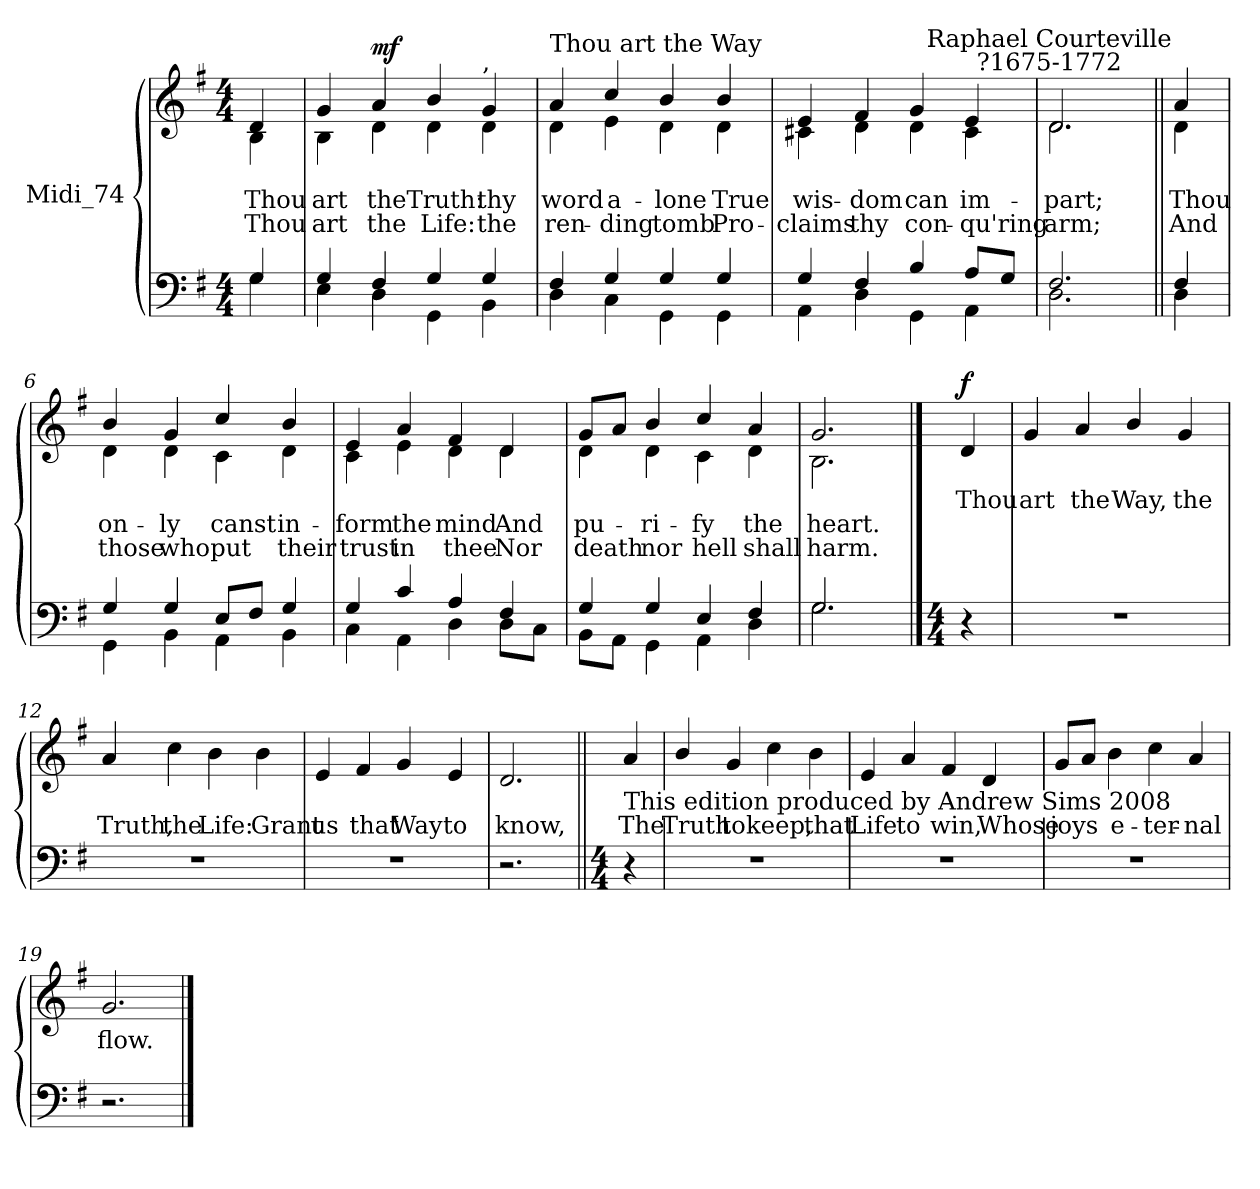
**kern	**kern	**text	**text	**text	**dynam
*part2	*part1	*part1	*part1	*part1	*part1
*staff2	*staff1	*staff1	*staff1	*staff1	*staff1
*I"Midi_74	*I"Midi_74	*	*	*	*
*clefF4	*clefG2	*	*	*	*
*k[f#]	*k[f#]	*	*	*	*
*G:	*G:	*	*	*	*
*M4/4	*M4/4	*	*	*	*
=	=	=	=	=	=
*^	*	*	*	*	*
!	!	!LO:TX:a:cj:t=George Doane\n1799-1859	!	!	!	!
!	!	!	!LO:LY:b	!	!LO:LY:b	!
*	*	*^	*	*	*	*
!	!	!	!	!	!LO:LY:b	!	!LO:DY:b
!	!	!	!	!	!	!	!LO:DY:n=1:b
4G/	4G\	4d/	4B\	.	Thou	Thou	mp mp
=1	=1	=1	=1	=1	=1	=1	=1
!	!	!	!	!LO:LY:b	!	!LO:LY:b	!
!	!	!	!	!	!LO:LY:b	!	!
4G/	4E\	4g/	4B\	.	art	art	.
!	!	!	!	!LO:LY:b	!	!LO:LY:b	!
!	!	!	!	!	!LO:LY:b	!	!LO:DY:b
4F#/	4D\	4a/	4d\	.	the	the	mf
!	!	!	!	!LO:LY:b	!	!LO:LY:b	!
!	!	!	!	!	!LO:LY:b	!	!
4G/	4GG\	4b/	4d\	.	Truth:	Life:	.
!	!	!LO:TX:a:t=,	!	!	!	!	!
!	!	!	!	!LO:LY:b	!	!LO:LY:b	!
!	!	!	!	!	!LO:LY:b	!	!
4G/	4BB\	4g/	4d\	.	thy	the	.
=2	=2	=2	=2	=2	=2	=2	=2
!	!	!LO:TX:a:t=Thou art the Way	!	!	!	!	!
!	!	!	!	!LO:LY:b	!	!LO:LY:b	!
!	!	!	!	!	!LO:LY:b	!	!
4F#/	4D\	4a/	4d\	.	-word	ren-	.
!	!	!	!	!LO:LY:b	!	!LO:LY:b	!
!	!	!	!	!	!LO:LY:b	!	!
4G/	4C\	4cc/	4e\	.	a-	-ding	.
!	!	!	!	!LO:LY:b	!	!LO:LY:b	!
!	!	!	!	!	!LO:LY:b	!	!
4G/	4GG\	4b/	4d\	.	-lone	tomb	.
!	!	!	!	!LO:LY:b	!	!LO:LY:b	!
!	!	!	!	!	!LO:LY:b	!	!
4G/	4GG\	4b/	4d\	.	True	Pro-	.
=3	=3	=3	=3	=3	=3	=3	=3
!	!	!	!	!LO:LY:b	!	!LO:LY:b	!
!	!	!	!	!	!LO:LY:b	!	!
4G/	4AA\	4e/	4c#X\	.	wis-	claims	.
!	!	!	!	!LO:LY:b	!	!LO:LY:b	!
!	!	!	!	!	!LO:LY:b	!	!
4F#/	4D\	4f#/	4d\	.	-dom	thy	.
!	!	!	!	!LO:LY:b	!	!LO:LY:b	!
!	!	!	!	!	!LO:LY:b	!	!
4B/	4GG\	4g/	4d\	.	can	con-	.
!	!	!	!	!LO:LY:b	!	!LO:LY:b	!
!	!	!	!	!	!LO:LY:b	!	!
8A/L	4AA\	4e/	4c#\	.	im-	qu'ring	.
8G/J	.	.	.	.	.	.	.
=4	=4	=4	=4	=4	=4	=4	=4
!	!	!LO:TX:a:cj:t=Raphael Courteville\n?1675-1772	!	!	!	!	!
!	!	!	!	!LO:LY:b	!	!LO:LY:b	!
!	!	!	!	!	!LO:LY:b	!	!
2.F#/	2.D\	2.d/	2.d\	.	part;	arm;	.
!!LO:LB:g=z	!!
=5||	=5||	=5||	=5||	=5||	=5||	=5||	=5||
!	!	!	!	!LO:LY:b	!	!LO:LY:b	!
!	!	!	!	!	!LO:LY:b	!	!
4F#/	4D\	4a/	4d\	.	Thou	And	.
=6	=6	=6	=6	=6	=6	=6	=6
!	!	!	!	!LO:LY:b	!	!LO:LY:b	!
!	!	!	!	!	!LO:LY:b	!	!
4G/	4GG\	4b/	4d\	.	on-	those	.
!	!	!	!	!LO:LY:b	!	!LO:LY:b	!
!	!	!	!	!	!LO:LY:b	!	!
4G/	4BB\	4g/	4d\	.	-ly	who	.
!	!	!	!	!LO:LY:b	!	!LO:LY:b	!
!	!	!	!	!	!LO:LY:b	!	!
8E/L	4AA\	4cc/	4c\	.	canst	put	.
8F#/J	.	.	.	.	.	.	.
!	!	!	!	!LO:LY:b	!	!LO:LY:b	!
!	!	!	!	!	!LO:LY:b	!	!
4G/	4BB\	4b/	4d\	.	in-	their	.
=7	=7	=7	=7	=7	=7	=7	=7
!	!	!	!	!LO:LY:b	!	!LO:LY:b	!
!	!	!	!	!	!LO:LY:b	!	!
4G/	4C\	4e/	4c\	.	form	-trust	.
!	!	!	!	!LO:LY:b	!	!LO:LY:b	!
!	!	!	!	!	!LO:LY:b	!	!
4c/	4AA\	4a/	4e\	.	the	in	.
!	!	!	!	!LO:LY:b	!	!LO:LY:b	!
!	!	!	!	!	!LO:LY:b	!	!
4A/	4D\	4f#/	4d\	.	mind	thee	.
!	!	!	!	!LO:LY:b	!	!LO:LY:b	!
!	!	!	!	!	!LO:LY:b	!	!
4F#/	8D\L	4d/	4d\	.	And	Nor	.
.	8C\J	.	.	.	.	.	.
=8	=8	=8	=8	=8	=8	=8	=8
!	!	!	!	!LO:LY:b	!	!LO:LY:b	!
!	!	!	!	!	!LO:LY:b	!	!
4G/	8BB\L	8g/L	4d\	.	pu-	death	.
.	8AA\J	8a/J	.	.	.	.	.
!	!	!	!	!LO:LY:b	!	!LO:LY:b	!
!	!	!	!	!	!LO:LY:b	!	!
4G/	4GG\	4b/	4d\	.	-ri-	nor	.
!	!	!	!	!LO:LY:b	!	!LO:LY:b	!
!	!	!	!	!	!LO:LY:b	!	!
4E/	4AA\	4cc/	4c\	.	-fy	hell	.
!	!	!	!	!LO:LY:b	!	!LO:LY:b	!
!	!	!	!	!	!LO:LY:b	!	!
4F#/	4D\	4a/	4d\	.	the	shall	.
=9	=9	=9	=9	=9	=9	=9	=9
!	!	!	!	!LO:LY:b	!	!LO:LY:b	!
!	!	!	!	!	!LO:LY:b	!	!
2.G/	2.G\	2.g/	2.B\	.	heart.	harm.	.
*v	*v	*	*	*	*	*	*
*	*v	*v	*	*	*	*
!!LO:LB:g=z
==10	==10	==10	==10	==10	==10
*M4/4	*	*	*	*	*
*^	*^	*	*	*	*
!	!	!	!	!LO:LY:b	!	!	!LO:DY:b
*v	*v	*	*	*	*	*	*
*	*v	*v	*	*	*	*
4r	4d	Thou	.	.	f
=11	=11	=11	=11	=11	=11
!	!	!LO:LY:b	!	!	!
1r	4g	art	.	.	.
!	!	!LO:LY:b	!	!	!
.	4a	the	.	.	.
!	!	!LO:LY:b	!	!	!
.	4b/	Way,	.	.	.
!	!	!LO:LY:b	!	!	!
.	4g	the	.	.	.
=12	=12	=12	=12	=12	=12
!	!	!LO:LY:b	!	!	!
1r	4a	Truth,	.	.	.
!	!	!LO:LY:b	!	!	!
.	4cc	the	.	.	.
!	!	!LO:LY:b	!	!	!
.	4b	Life:	.	.	.
!	!	!LO:LY:b	!	!	!
.	4b	Grant	.	.	.
=13	=13	=13	=13	=13	=13
!	!	!LO:LY:b	!	!	!
1r	4e	us	.	.	.
!	!	!LO:LY:b	!	!	!
.	4f#	that	.	.	.
!	!	!LO:LY:b	!	!	!
.	4g	Way	.	.	.
!	!	!LO:LY:b	!	!	!
.	4e	to	.	.	.
=14	=14	=14	=14	=14	=14
!	!	!LO:LY:b	!	!	!
2.r	2.d	know,	.	.	.
!!LO:LB:g=z
=15||	=15||	=15||	=15||	=15||	=15||
*M4/4	*	*	*	*	*
!	!LO:TX:b:t=This edition produced by Andrew Sims 2008	!	!	!	!
!	!	!LO:LY:b	!	!	!
4r	4a	The	.	.	.
=16	=16	=16	=16	=16	=16
!	!	!LO:LY:b	!	!	!
1r	4b/	Truth	.	.	.
!	!	!LO:LY:b	!	!	!
.	4g	to	.	.	.
!	!	!LO:LY:b	!	!	!
.	4cc	keep,	.	.	.
!	!	!LO:LY:b	!	!	!
.	4b	that	.	.	.
=17	=17	=17	=17	=17	=17
!	!	!LO:LY:b	!	!	!
1r	4e	Life	.	.	.
!	!	!LO:LY:b	!	!	!
.	4a	to	.	.	.
!	!	!LO:LY:b	!	!	!
.	4f#	win,	.	.	.
!	!	!LO:LY:b	!	!	!
.	4d	Whose	.	.	.
=18	=18	=18	=18	=18	=18
!	!	!LO:LY:b	!	!	!
1r	8gL	joys	.	.	.
.	8aJ	.	.	.	.
!	!	!LO:LY:b	!	!	!
.	4b	e-	.	.	.
!	!	!LO:LY:b	!	!	!
.	4cc	-ter-	.	.	.
!	!	!LO:LY:b	!	!	!
.	4a	-nal	.	.	.
=19	=19	=19	=19	=19	=19
!	!	!LO:LY:b	!	!	!
2.r	2.g	flow.	.	.	.
==	==	==	==	==	==
*-	*-	*-	*-	*-	*-
